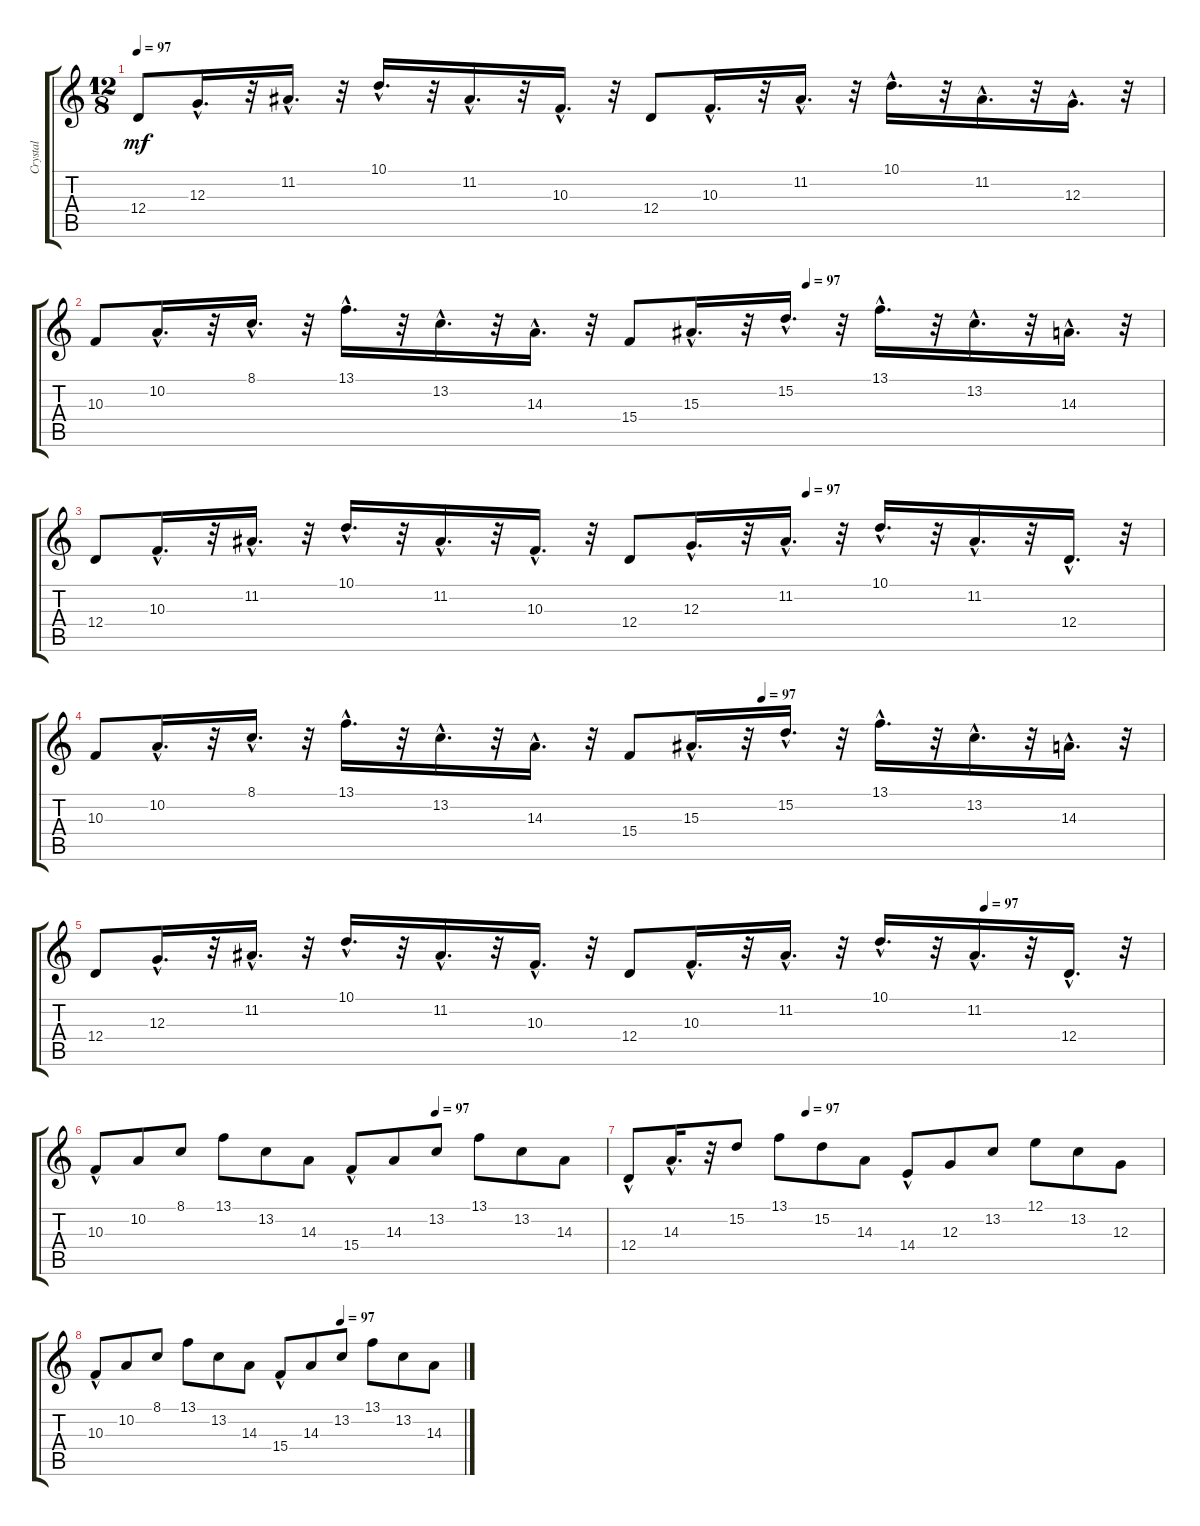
\track ("Crystal" "Crystal") {instrument fx3crystal}
\staff {score tabs}
\tuning (E4 B3 G3 D3 A2 E2) {hide}
\ts (12 8)
\tempo 97
\clef g2
\ks c
12.4.8{dy mf} 12.3{hac}.16{d} r.32 11.2{hac}.16{d} r.32 10.1{hac}.16{d} r.32 11.2{hac}.16{d} r.32 10.3{hac}.16{d} r.32 12.4.8 10.3{hac}.16{d} r.32 11.2{hac}.16{d} r.32 10.1{hac}.16{d} r.32 11.2{hac}.16{d} r.32 12.3{hac}.16{d} r.32 |
\tempo (97 0.6666666666666666)
10.3.8 10.2{hac}.16{d} r.32 8.1{hac}.16{d} r.32 13.1{hac}.16{d} r.32 13.2{hac}.16{d} r.32 14.3{hac}.16{d} r.32 15.4.8 15.3{hac}.16{d} r.32 15.2{hac}.16{d} r.32 13.1{hac}.16{d} r.32 13.2{hac}.16{d} r.32 14.3{hac}.16{d} r.32 |
\tempo (97 0.6666666666666666)
12.4.8 10.3{hac}.16{d} r.32 11.2{hac}.16{d} r.32 10.1{hac}.16{d} r.32 11.2{hac}.16{d} r.32 10.3{hac}.16{d} r.32 12.4.8 12.3{hac}.16{d} r.32 11.2{hac}.16{d} r.32 10.1{hac}.16{d} r.32 11.2{hac}.16{d} r.32 12.4{hac}.16{d} r.32 |
\tempo (97 0.625)
10.3.8 10.2{hac}.16{d} r.32 8.1{hac}.16{d} r.32 13.1{hac}.16{d} r.32 13.2{hac}.16{d} r.32 14.3{hac}.16{d} r.32 15.4.8 15.3{hac}.16{d} r.32 15.2{hac}.16{d} r.32 13.1{hac}.16{d} r.32 13.2{hac}.16{d} r.32 14.3{hac}.16{d} r.32 |
\tempo (97 0.8333333333333334)
12.4.8 12.3{hac}.16{d} r.32 11.2{hac}.16{d} r.32 10.1{hac}.16{d} r.32 11.2{hac}.16{d} r.32 10.3{hac}.16{d} r.32 12.4.8 10.3{hac}.16{d} r.32 11.2{hac}.16{d} r.32 10.1{hac}.16{d} r.32 11.2{hac}.16{d} r.32 12.4{hac}.16{d} r.32 |
\tempo (97 0.6666666666666666)
10.3{hac}.8 10.2.8 8.1.8 13.1.8 13.2.8 14.3.8 15.4{hac}.8 14.3.8 13.2.8 13.1.8 13.2.8 14.3.8 |
\tempo (97 0.3333333333333333)
12.4{hac}.8 14.3{hac}.16{d} r.32 15.2.8 13.1.8 15.2.8 14.3.8 14.4{hac}.8 12.3.8 13.2.8 12.1.8 13.2.8 12.3.8 |
\tempo (97 0.6666666666666666)
10.3{hac}.8 10.2.8 8.1.8 13.1.8 13.2.8 14.3.8 15.4{hac}.8 14.3.8 13.2.8 13.1.8 13.2.8 14.3.8
